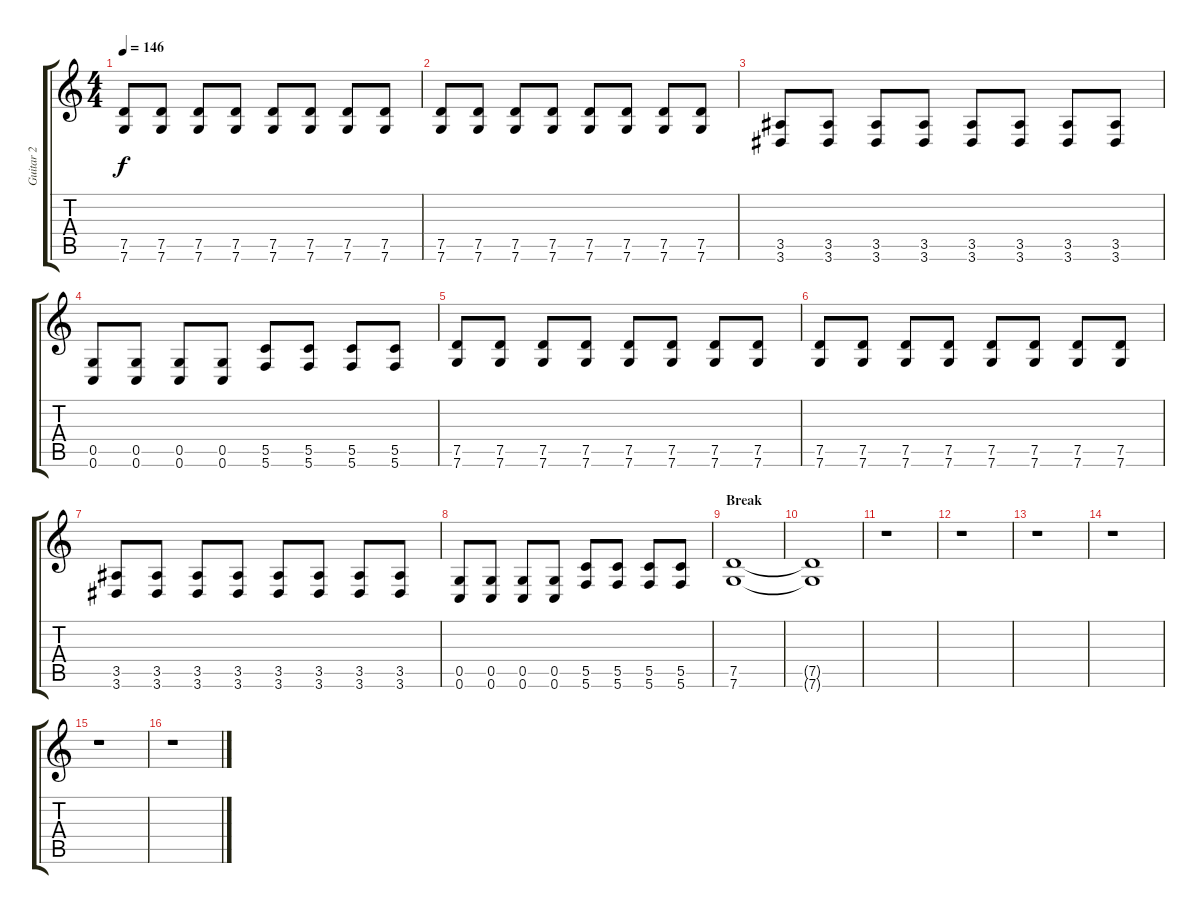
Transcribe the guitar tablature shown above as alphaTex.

\track ("Guitar 2" "Guitar 2") {instrument overdrivenguitar}
\staff {score tabs}
\tuning (D4 A3 F3 C3 G2 C2) {hide}
\ts (4 4)
\tempo 146
\clef g2
\ks c
(7.5 7.6).8{dy f} (7.5 7.6).8 (7.5 7.6).8 (7.5 7.6).8 (7.5 7.6).8 (7.5 7.6).8 (7.5 7.6).8 (7.5 7.6).8 |
(7.5 7.6).8 (7.5 7.6).8 (7.5 7.6).8 (7.5 7.6).8 (7.5 7.6).8 (7.5 7.6).8 (7.5 7.6).8 (7.5 7.6).8 |
(3.5 3.6).8 (3.5 3.6).8 (3.5 3.6).8 (3.5 3.6).8 (3.5 3.6).8 (3.5 3.6).8 (3.5 3.6).8 (3.5 3.6).8 |
(0.5 0.6).8 (0.5 0.6).8 (0.5 0.6).8 (0.5 0.6).8 (5.5 5.6).8 (5.5 5.6).8 (5.5 5.6).8 (5.5 5.6).8 |
(7.5 7.6).8 (7.5 7.6).8 (7.5 7.6).8 (7.5 7.6).8 (7.5 7.6).8 (7.5 7.6).8 (7.5 7.6).8 (7.5 7.6).8 |
(7.5 7.6).8 (7.5 7.6).8 (7.5 7.6).8 (7.5 7.6).8 (7.5 7.6).8 (7.5 7.6).8 (7.5 7.6).8 (7.5 7.6).8 |
(3.5 3.6).8 (3.5 3.6).8 (3.5 3.6).8 (3.5 3.6).8 (3.5 3.6).8 (3.5 3.6).8 (3.5 3.6).8 (3.5 3.6).8 |
(0.5 0.6).8 (0.5 0.6).8 (0.5 0.6).8 (0.5 0.6).8 (5.5 5.6).8 (5.5 5.6).8 (5.5 5.6).8 (5.5 5.6).8 |
\section ("" "Break")
(7.5 7.6).1{volume 0} |
(7.5{t} 7.6{t}).1 |
r.1{volume 11} |
r.1 |
r.1 |
r.1 |
r.1 |
r.1
